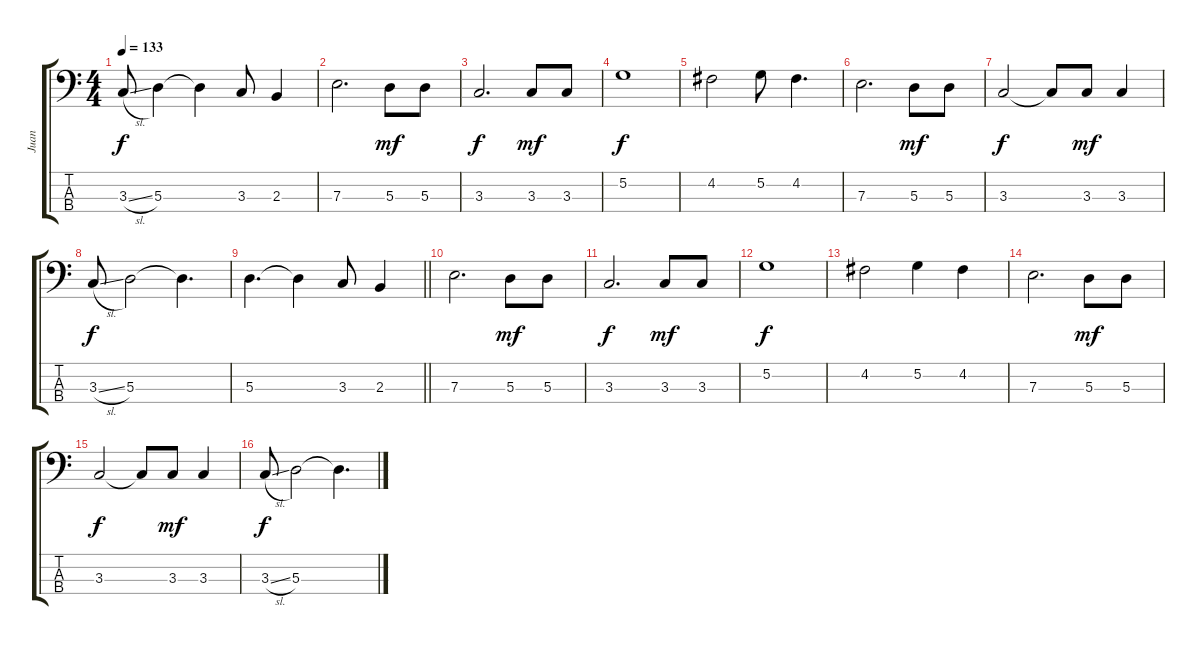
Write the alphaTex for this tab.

\track ("Juan" "Juan") {instrument electricbassfinger}
\staff {score tabs}
\tuning (G2 D2 A1 E1) {hide}
\ts (4 4)
\tempo 133
\clef f4
\ks c
3.3{sl}.8{dy f} 5.3.4 5.3{t}.4 3.3.8 2.3.4 |
7.3.2{d} 5.3.8{dy mf} 5.3.8 |
3.3.2{d dy f} 3.3.8{dy mf} 3.3.8 |
5.2.1{dy f} |
4.2.2 5.2.8 4.2.4{d} |
7.3.2{d} 5.3.8{dy mf} 5.3.8 |
3.3.2{dy f} 3.3{t}.8 3.3.8{dy mf} 3.3.4 |
3.3{sl}.8{dy f} 5.3.2 5.3{t}.4{d} |
\barLineRight lightlight
5.3.4{d} 5.3{t}.4 3.3.8 2.3.4 |
7.3.2{d} 5.3.8{dy mf} 5.3.8 |
3.3.2{d dy f} 3.3.8{dy mf} 3.3.8 |
5.2.1{dy f} |
4.2.2 5.2.4 4.2.4 |
7.3.2{d} 5.3.8{dy mf} 5.3.8 |
3.3.2{dy f} 3.3{t}.8 3.3.8{dy mf} 3.3.4 |
3.3{sl}.8{dy f} 5.3.2 5.3{t}.4{d}
